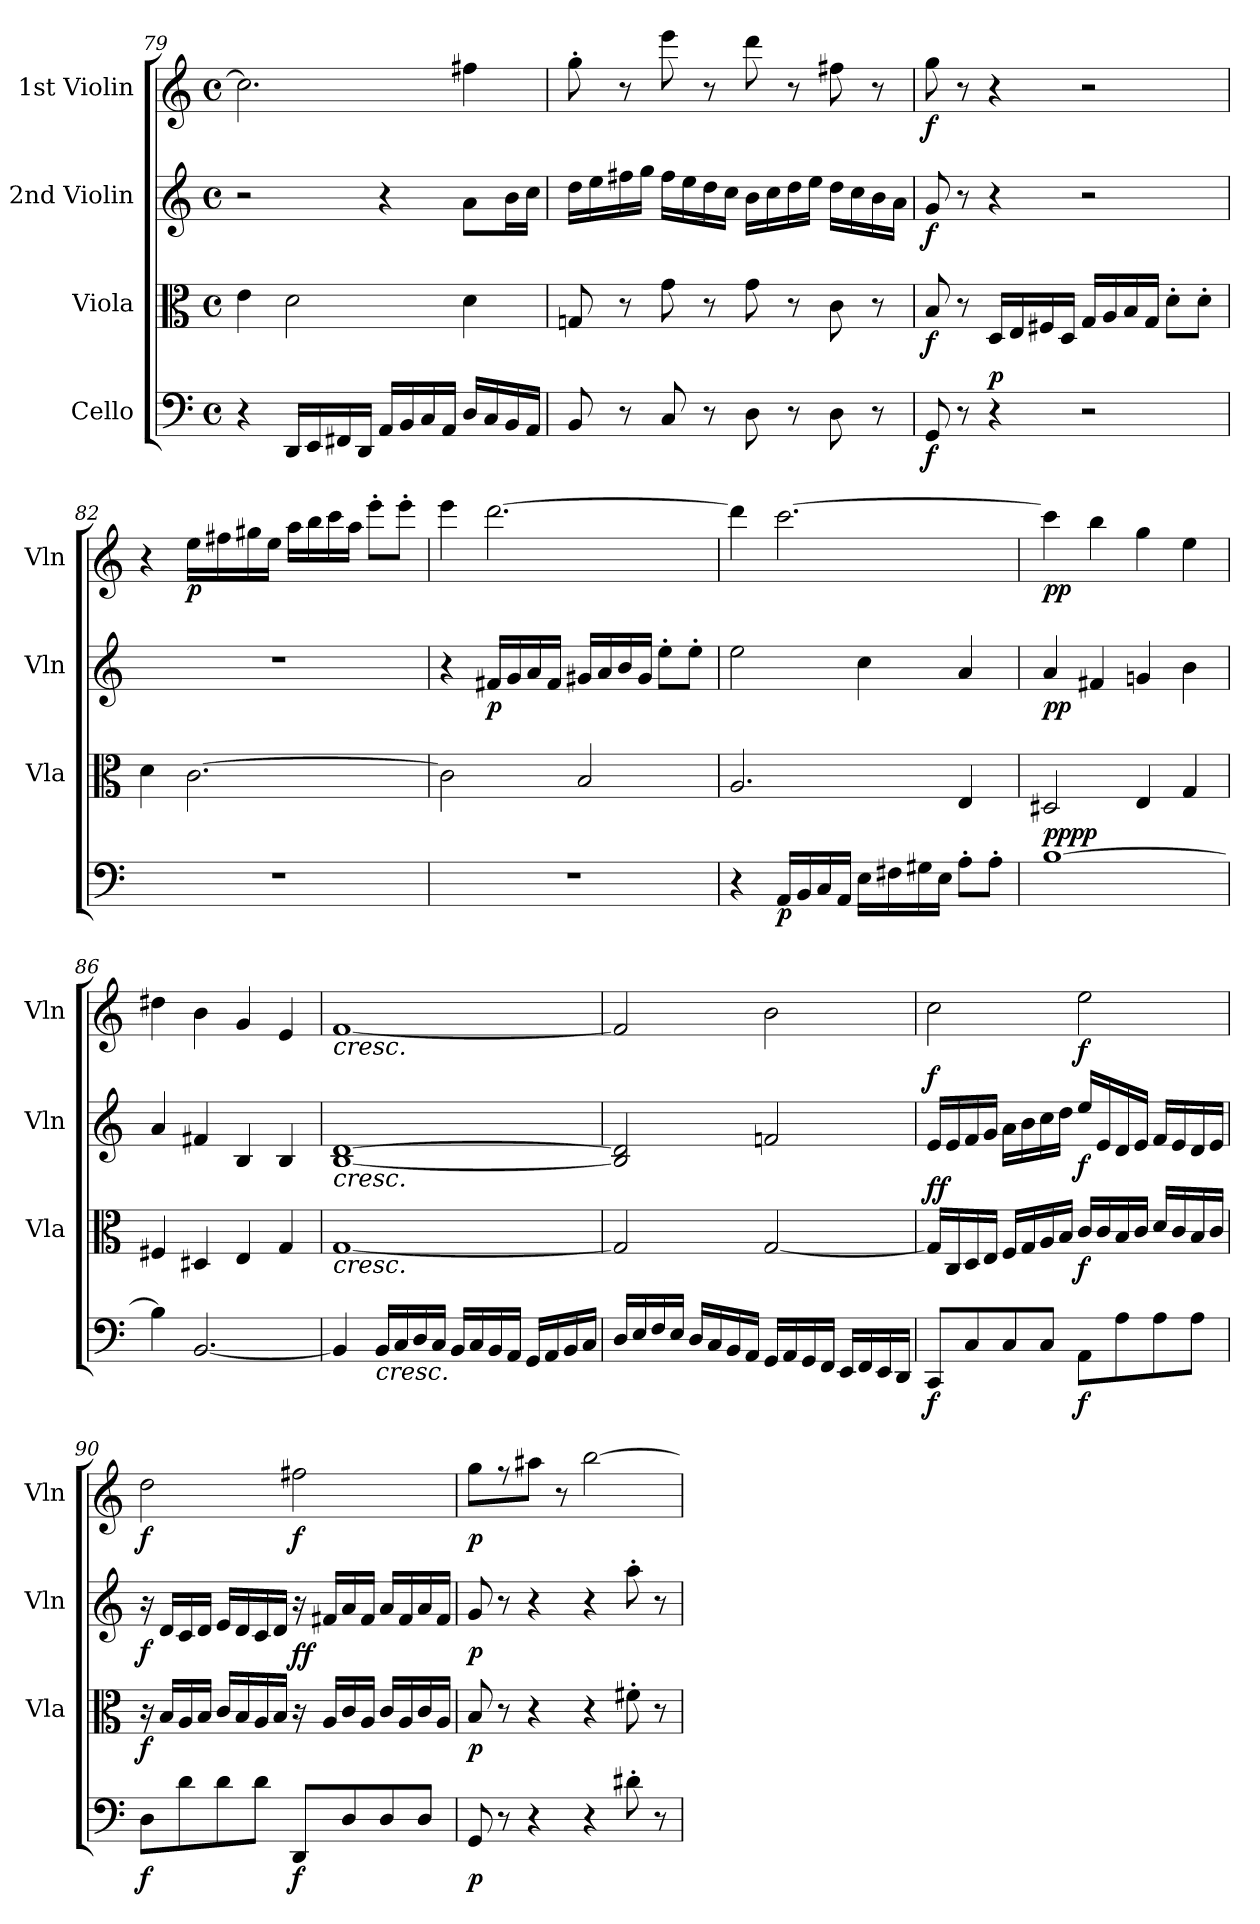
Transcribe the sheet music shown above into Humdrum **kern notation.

**kern	**dynam	**kern	**dynam	**kern	**dynam	**kern	**dynam
*part4	*part4	*part3	*part3	*part2	*part2	*part1	*part1
*staff4	*staff4	*staff3	*staff3	*staff2	*staff2	*staff1	*staff1
*I"Cello	*	*I"Viola	*	*I"2nd Violin	*	*I"1st Violin	*
*	*	*I'Vla	*	*I'Vln	*	*I'Vln	*
*clefF4	*	*clefC3	*	*clefG2	*	*clefG2	*
*k[]	*	*k[]	*	*k[]	*	*k[]	*
*M4/4	*	*M4/4	*	*M4/4	*	*M4/4	*
*met(c)	*	*met(c)	*	*met(c)	*	*met(c)	*
=79	=79	=79	=79	=79	=79	=79	=79
4r	.	4e\	.	2r	.	2.cc\]	.
16DD/LL	.	2d\	.	.	.	.	.
16EE/	.	.	.	.	.	.	.
16FF#X/	.	.	.	.	.	.	.
16DD/JJ	.	.	.	.	.	.	.
16AA/LL	.	.	.	4r	.	.	.
16BB/	.	.	.	.	.	.	.
16C/	.	.	.	.	.	.	.
16AA/JJ	.	.	.	.	.	.	.
16D/LL	.	4d\	.	8a\L	.	4ff#X\	.
16C/	.	.	.	.	.	.	.
16BB/	.	.	.	16b\L	.	.	.
16AA/JJ	.	.	.	16cc\JJ	.	.	.
=80	=80	=80	=80	=80	=80	=80	=80
8BB/	.	8Gn/	.	16dd\LL	.	8gg'\	.
.	.	.	.	16ee\	.	.	.
8r	.	8r	.	16ff#X\	.	8r	.
.	.	.	.	16gg\JJ	.	.	.
8C/	.	8g\	.	16ff#\LL	.	8eee\	.
.	.	.	.	16ee\	.	.	.
8r	.	8r	.	16dd\	.	8r	.
.	.	.	.	16cc\JJ	.	.	.
8D\	.	8g\	.	16b\LL	.	8ddd\	.
.	.	.	.	16cc\	.	.	.
8r	.	8r	.	16dd\	.	8r	.
.	.	.	.	16ee\JJ	.	.	.
8D\	.	8c\	.	16dd\LL	.	8ff#X\	.
.	.	.	.	16cc\	.	.	.
8r	.	8r	.	16b\	.	8r	.
.	.	.	.	16a\JJ	.	.	.
=81	=81	=81	=81	=81	=81	=81	=81
!	!LO:DY:b	!	!LO:DY:b	!	!LO:DY:b	!	!LO:DY:b
8GG/	f	8B/	f	8g/	f	8gg\	f
8r	.	8r	.	8r	.	8r	.
!	!LO:DY:a	!	!	!	!	!	!
4r	p	16D/LL	.	4r	.	4r	.
.	.	16E/	.	.	.	.	.
.	.	16F#X/	.	.	.	.	.
.	.	16D/JJ	.	.	.	.	.
2r	.	16G/LL	.	2r	.	2r	.
.	.	16A/	.	.	.	.	.
.	.	16B/	.	.	.	.	.
.	.	16G/JJ	.	.	.	.	.
.	.	8d'\L	.	.	.	.	.
.	.	8d'\J	.	.	.	.	.
=82	=82	=82	=82	=82	=82	=82	=82
1r	.	4d\	.	1r	.	4r	.
!	!	!	!	!	!	!	!LO:DY:b
.	.	[2.c\	.	.	.	16ee\LL	p
.	.	.	.	.	.	16ff#X\	.
.	.	.	.	.	.	16gg#X\	.
.	.	.	.	.	.	16ee\JJ	.
.	.	.	.	.	.	16aa\LL	.
.	.	.	.	.	.	16bb\	.
.	.	.	.	.	.	16ccc\	.
.	.	.	.	.	.	16aa\JJ	.
.	.	.	.	.	.	8eee'\L	.
.	.	.	.	.	.	8eee'\J	.
=83	=83	=83	=83	=83	=83	=83	=83
1r	.	2c\]	.	4r	.	4eee\	.
!	!	!	!	!	!LO:DY:b	!	!
.	.	.	.	16f#X/LL	p	[2.ddd\	.
.	.	.	.	16g/	.	.	.
.	.	.	.	16a/	.	.	.
.	.	.	.	16f#/JJ	.	.	.
.	.	2B/	.	16g#X/LL	.	.	.
.	.	.	.	16a/	.	.	.
.	.	.	.	16b/	.	.	.
.	.	.	.	16g#/JJ	.	.	.
.	.	.	.	8ee'\L	.	.	.
.	.	.	.	8ee'\J	.	.	.
=84	=84	=84	=84	=84	=84	=84	=84
4r	.	2.A/	.	2ee\	.	4ddd\]	.
!	!LO:DY:b	!	!	!	!	!	!
16AA/LL	p	.	.	.	.	[2.ccc\	.
16BB/	.	.	.	.	.	.	.
16C/	.	.	.	.	.	.	.
16AA/JJ	.	.	.	.	.	.	.
16E\LL	.	.	.	4cc\	.	.	.
16F#X\	.	.	.	.	.	.	.
16G#X\	.	.	.	.	.	.	.
16E\JJ	.	.	.	.	.	.	.
8A'\L	.	4E/	.	4a/	.	.	.
8A'\J	.	.	.	.	.	.	.
=85	=85	=85	=85	=85	=85	=85	=85
!	!LO:DY:b	!	!	!	!	!	!
!	!LO:DY:n=1:a	!	!	!	!LO:DY:b	!	!LO:DY:b
[1B	pp pp	2D#X/	.	4a/	pp	4ccc\]	pp
.	.	.	.	4f#X/	.	4bb\	.
.	.	4E/	.	4gn/	.	4gg\	.
.	.	4G/	.	4b\	.	4ee\	.
=86	=86	=86	=86	=86	=86	=86	=86
4B\]	.	4F#X/	.	4a/	.	4dd#X\	.
[2.BB/	.	4D#X/	.	4f#X/	.	4b\	.
.	.	4E/	.	4B/	.	4g/	.
.	.	4G/	.	4B/	.	4e/	.
=87	=87	=87	=87	=87	=87	=87	=87
!	!	!	!	!	!	!LO:TX:b:i:t=cresc.	!
!	!	!	!	!LO:TX:b:i:t=cresc.	!	!	!
!	!	!LO:TX:b:i:t=cresc.	!	!	!	!	!
4BB/]	.	[1G	.	[1B [1d	.	[1f	.
!LO:TX:b:i:t=cresc.	!	!	!	!	!	!	!
16BB/LL	.	.	.	.	.	.	.
16C/	.	.	.	.	.	.	.
16D/	.	.	.	.	.	.	.
16C/JJ	.	.	.	.	.	.	.
16BB/LL	.	.	.	.	.	.	.
16C/	.	.	.	.	.	.	.
16BB/	.	.	.	.	.	.	.
16AA/JJ	.	.	.	.	.	.	.
16GG/LL	.	.	.	.	.	.	.
16AA/	.	.	.	.	.	.	.
16BB/	.	.	.	.	.	.	.
16C/JJ	.	.	.	.	.	.	.
=88	=88	=88	=88	=88	=88	=88	=88
16D/LL	.	2G/]	.	2B/] 2d/]	.	2f/]	.
16E/	.	.	.	.	.	.	.
16F/	.	.	.	.	.	.	.
16E/JJ	.	.	.	.	.	.	.
16D/LL	.	.	.	.	.	.	.
16C/	.	.	.	.	.	.	.
16BB/	.	.	.	.	.	.	.
16AA/JJ	.	.	.	.	.	.	.
16GG/LL	.	[2G/	.	2fn/	.	2b\	.
16AA/	.	.	.	.	.	.	.
16GG/	.	.	.	.	.	.	.
16FF/JJ	.	.	.	.	.	.	.
16EE/LL	.	.	.	.	.	.	.
16FF/	.	.	.	.	.	.	.
16EE/	.	.	.	.	.	.	.
16DD/JJ	.	.	.	.	.	.	.
=89	=89	=89	=89	=89	=89	=89	=89
!	!LO:DY:b	!	!LO:DY:a	!	!	!	!
!	!	!	!LO:DY:n=1:b	!	!LO:DY:a	!	!
8CC/L	f	16G/LL]	f f	16e/LL	f	2cc\	.
.	.	16C/	.	16e/	.	.	.
8C/	.	16D/	.	16f/	.	.	.
.	.	16E/JJ	.	16g/JJ	.	.	.
8C/	.	16F/LL	.	16a\LL	.	.	.
.	.	16G/	.	16b\	.	.	.
8C/J	.	16A/	.	16cc\	.	.	.
.	.	16B/JJ	.	16dd\JJ	.	.	.
!	!LO:DY:b	!	!LO:DY:n=2:b	!	!LO:DY:b	!	!LO:DY:b
8AA\L	f	16c/LL	f	16ee/LL	f	2ee\	f
.	.	16c/	.	16e/	.	.	.
8A\	.	16B/	.	16d/	.	.	.
.	.	16c/JJ	.	16e/JJ	.	.	.
8A\	.	16d/LL	.	16f/LL	.	.	.
.	.	16c/	.	16e/	.	.	.
8A\J	.	16B/	.	16d/	.	.	.
.	.	16c/JJ	.	16e/JJ	.	.	.
=90	=90	=90	=90	=90	=90	=90	=90
!	!LO:DY:b	!	!LO:DY:b	!	!LO:DY:b	!	!LO:DY:b
8D\L	f	16r	f	16r	f	2dd\	f
.	.	16B/LL	.	16d/LL	.	.	.
8d\	.	16A/	.	16c/	.	.	.
.	.	16B/JJ	.	16d/JJ	.	.	.
8d\	.	16c/LL	.	16e/LL	.	.	.
.	.	16B/	.	16d/	.	.	.
8d\J	.	16A/	.	16c/	.	.	.
.	.	16B/JJ	.	16d/JJ	.	.	.
!	!LO:DY:b	!	!LO:DY:a	!	!	!	!
!	!	!	!LO:DY:n=1:b	!	!	!	!LO:DY:b
8DD/L	f	16r	f f	16r	.	2ff#X\	f
.	.	16A/LL	.	16f#X/LL	.	.	.
8D/	.	16c/	.	16a/	.	.	.
.	.	16A/JJ	.	16f#/JJ	.	.	.
8D/	.	16c/LL	.	16a/LL	.	.	.
.	.	16A/	.	16f#/	.	.	.
8D/J	.	16c/	.	16a/	.	.	.
.	.	16A/JJ	.	16f#/JJ	.	.	.
=91	=91	=91	=91	=91	=91	=91	=91
!	!LO:DY:b	!	!LO:DY:b	!	!LO:DY:b	!	!LO:DY:b
8GG/	p	8B/	p	8g/	p	8gg\L	p
8r	.	8r	.	8r	.	8r	.
4r	.	4r	.	4r	.	8aa#X\J	.
.	.	.	.	.	.	8r	.
4r	.	4r	.	4r	.	[2bb\	.
8d#X'\	.	8f#X'\	.	8aa'\	.	.	.
8r	.	8r	.	8r	.	.	.
=	=	=	=	=	=	=	=
*-	*-	*-	*-	*-	*-	*-	*-
